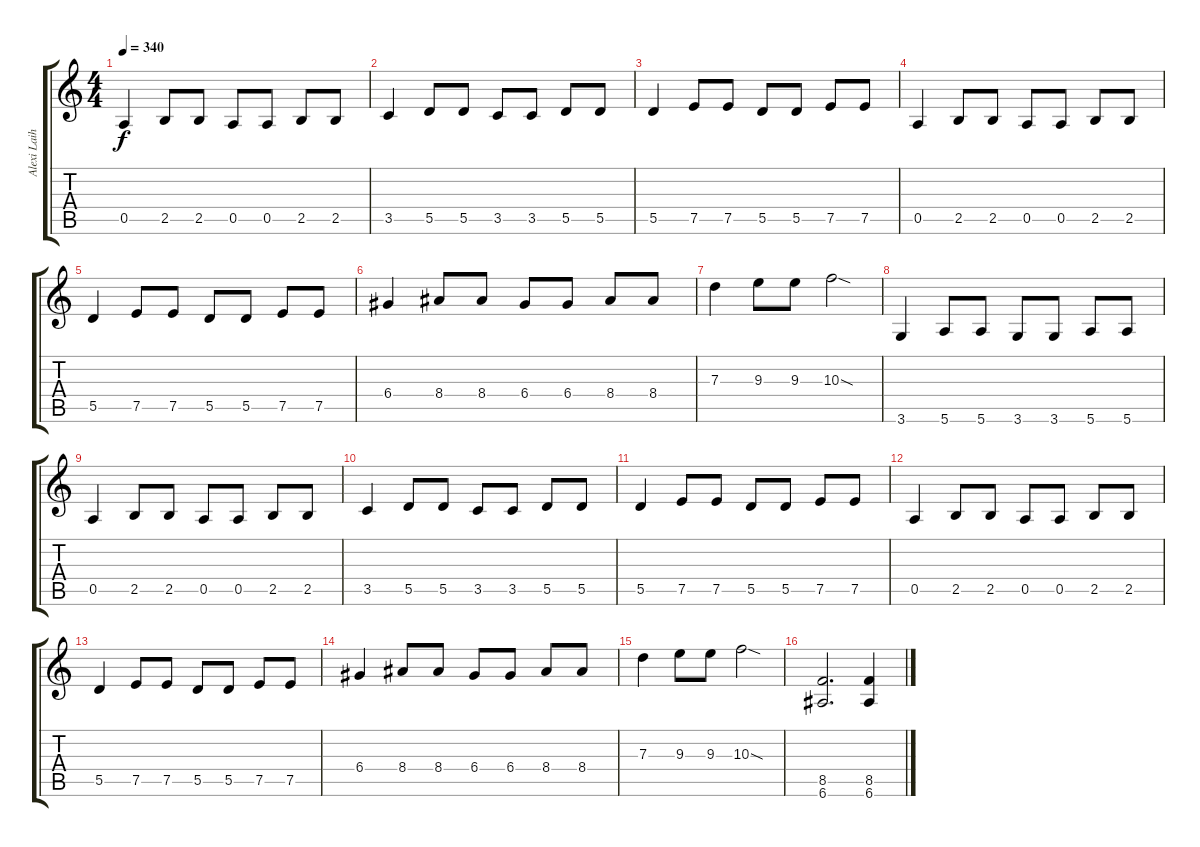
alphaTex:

\track ("Alexi Laiho Lead" "Alexi Laih") {instrument overdrivenguitar}
\staff {score tabs}
\tuning (E4 B3 G3 D3 A2 E2) {hide}
\ts (4 4)
\tempo 340
\clef g2
\ks c
0.5.4{dy f} 2.5.8 2.5.8 0.5.8 0.5.8 2.5.8 2.5.8 |
3.5.4 5.5.8 5.5.8 3.5.8 3.5.8 5.5.8 5.5.8 |
5.5.4 7.5.8 7.5.8 5.5.8 5.5.8 7.5.8 7.5.8 |
0.5.4 2.5.8 2.5.8 0.5.8 0.5.8 2.5.8 2.5.8 |
5.5.4 7.5.8 7.5.8 5.5.8 5.5.8 7.5.8 7.5.8 |
6.4.4 8.4.8 8.4.8 6.4.8 6.4.8 8.4.8 8.4.8 |
7.3.4 9.3.8 9.3.8 10.3{sod}.2 |
3.6.4 5.6.8 5.6.8 3.6.8 3.6.8 5.6.8 5.6.8 |
0.5.4 2.5.8 2.5.8 0.5.8 0.5.8 2.5.8 2.5.8 |
3.5.4 5.5.8 5.5.8 3.5.8 3.5.8 5.5.8 5.5.8 |
5.5.4 7.5.8 7.5.8 5.5.8 5.5.8 7.5.8 7.5.8 |
0.5.4 2.5.8 2.5.8 0.5.8 0.5.8 2.5.8 2.5.8 |
5.5.4 7.5.8 7.5.8 5.5.8 5.5.8 7.5.8 7.5.8 |
6.4.4 8.4.8 8.4.8 6.4.8 6.4.8 8.4.8 8.4.8 |
7.3.4 9.3.8 9.3.8 10.3{sod}.2 |
(8.5 6.6).2{d} (8.5 6.6).4
